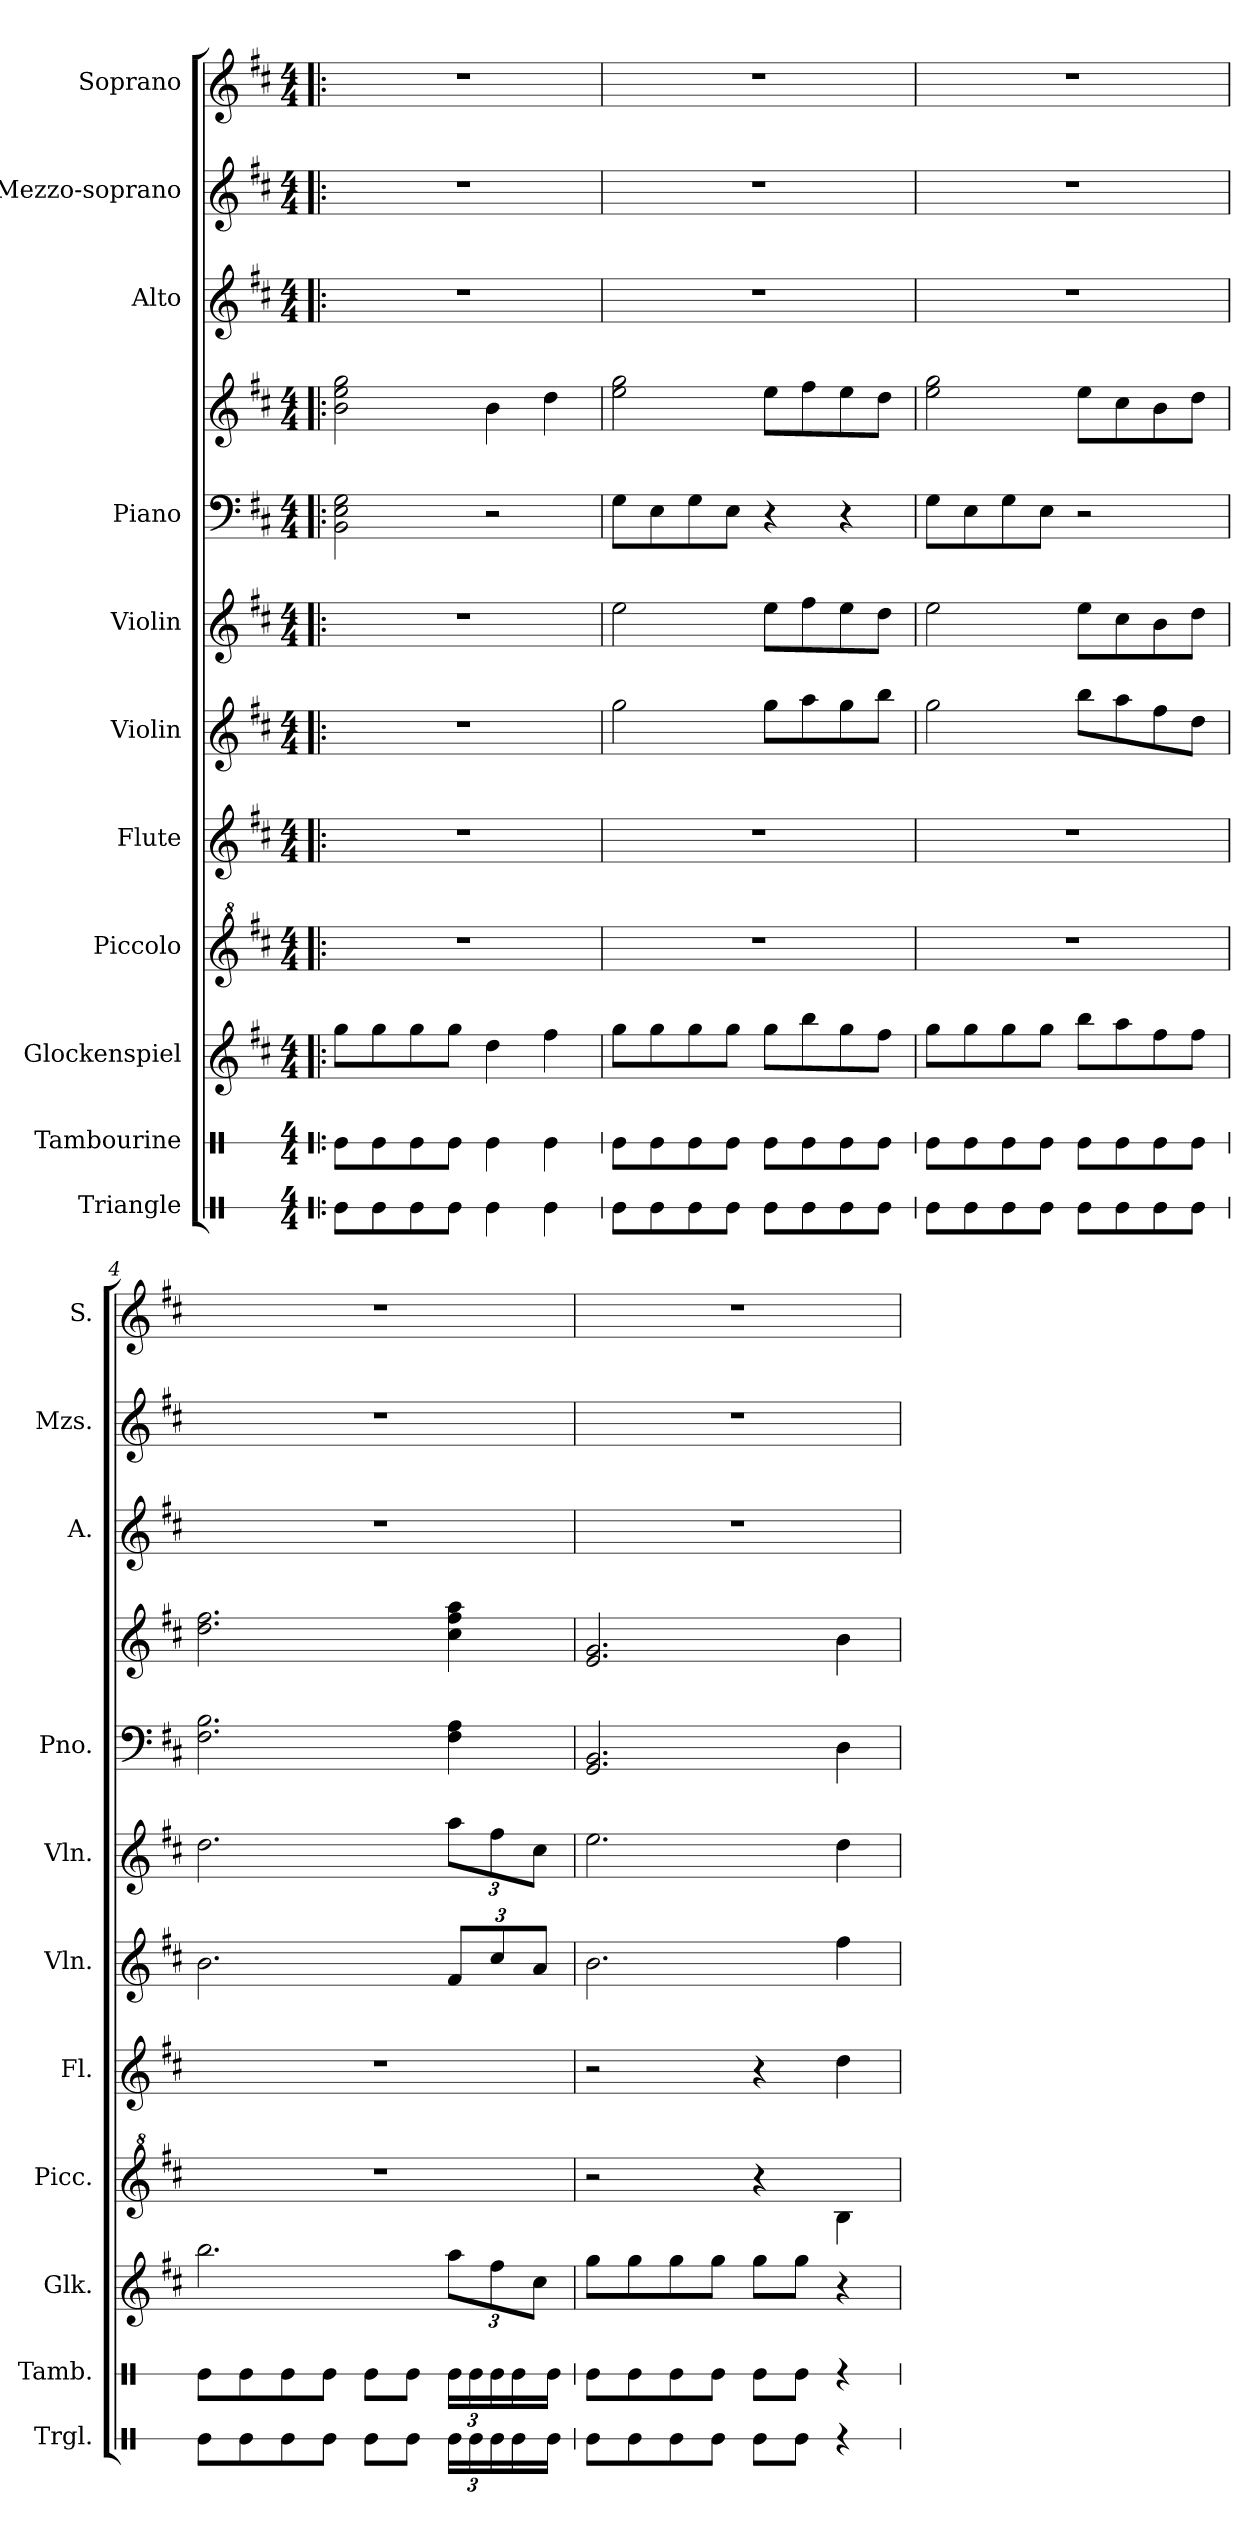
**kern	**kern	**kern	**kern	**kern	**kern	**kern	**kern	**kern	**kern	**kern	**kern
*part11	*part10	*part9	*part8	*part7	*part6	*part5	*part4	*part4	*part3	*part2	*part1
*staff12	*staff11	*staff10	*staff9	*staff8	*staff7	*staff6	*staff5	*staff4	*staff3	*staff2	*staff1
*I"Triangle	*I"Tambourine	*I"Glockenspiel	*I"Piccolo	*I"Flute	*I"Violin	*I"Violin	*I"Piano	*	*I"Alto	*I"Mezzo-soprano	*I"Soprano
*I'Trgl.	*I'Tamb.	*I'Glk.	*I'Picc.	*I'Fl.	*I'Vln.	*I'Vln.	*I'Pno.	*	*I'A.	*I'Mzs.	*I'S.
*stria1	*stria1	*	*	*	*	*	*	*	*	*	*
*clefX	*clefX	*clefG2	*clefG^2	*clefG2	*clefG2	*clefG2	*clefF4	*clefG2	*clefG2	*clefG2	*clefG2
*	*	*ITrd-14c-24	*ITrd-7c-12	*	*	*	*	*	*	*	*
*k[]	*k[]	*k[f#c#]	*k[f#c#]	*k[f#c#]	*k[f#c#]	*k[f#c#]	*k[f#c#]	*k[f#c#]	*k[f#c#]	*k[f#c#]	*k[f#c#]
*M4/4	*M4/4	*M4/4	*M4/4	*M4/4	*M4/4	*M4/4	*M4/4	*M4/4	*M4/4	*M4/4	*M4/4
=1!|:	=1!|:	=1!|:	=1!|:	=1!|:	=1!|:	=1!|:	=1!|:	=1!|:	=1!|:	=1!|:	=1!|:
8Re\L	8Re\L	8gggg\L	1r	1r	1r	1r	2BB\ 2E\ 2G\	2b\ 2ee\ 2gg\	1r	1r	1r
8Re\	8Re\	8gggg\	.	.	.	.	.	.	.	.	.
8Re\	8Re\	8gggg\	.	.	.	.	.	.	.	.	.
8Re\J	8Re\J	8gggg\J	.	.	.	.	.	.	.	.	.
4Re\	4Re\	4dddd\	.	.	.	.	2r	4b\	.	.	.
4Re\	4Re\	4ffff#\	.	.	.	.	.	4dd\	.	.	.
=2	=2	=2	=2	=2	=2	=2	=2	=2	=2	=2	=2
8Re\L	8Re\L	8gggg\L	1r	1r	2gg\	2ee\	8G\L	2ee\ 2gg\	1r	1r	1r
8Re\	8Re\	8gggg\	.	.	.	.	8E\	.	.	.	.
8Re\	8Re\	8gggg\	.	.	.	.	8G\	.	.	.	.
8Re\J	8Re\J	8gggg\J	.	.	.	.	8E\J	.	.	.	.
8Re\L	8Re\L	8gggg\L	.	.	8gg\L	8ee\L	4r	8ee\L	.	.	.
8Re\	8Re\	8bbbb\	.	.	8aa\	8ff#\	.	8ff#\	.	.	.
8Re\	8Re\	8gggg\	.	.	8gg\	8ee\	4r	8ee\	.	.	.
8Re\J	8Re\J	8ffff#\J	.	.	8bb\J	8dd\J	.	8dd\J	.	.	.
=3	=3	=3	=3	=3	=3	=3	=3	=3	=3	=3	=3
8Re\L	8Re\L	8gggg\L	1r	1r	2gg\	2ee\	8G\L	2ee\ 2gg\	1r	1r	1r
8Re\	8Re\	8gggg\	.	.	.	.	8E\	.	.	.	.
8Re\	8Re\	8gggg\	.	.	.	.	8G\	.	.	.	.
8Re\J	8Re\J	8gggg\J	.	.	.	.	8E\J	.	.	.	.
8Re\L	8Re\L	8bbbb\L	.	.	8bb\L	8ee\L	2r	8ee\L	.	.	.
8Re\	8Re\	8aaaa\	.	.	8aa\	8cc#\	.	8cc#\	.	.	.
8Re\	8Re\	8ffff#\	.	.	8ff#\	8b\	.	8b\	.	.	.
8Re\J	8Re\J	8ffff#\J	.	.	8dd\J	8dd\J	.	8dd\J	.	.	.
=4	=4	=4	=4	=4	=4	=4	=4	=4	=4	=4	=4
8Re\L	8Re\L	2.bbbb\	1r	1r	2.b\	2.dd\	2.F#\ 2.B\	2.dd\ 2.ff#\	1r	1r	1r
8Re\	8Re\	.	.	.	.	.	.	.	.	.	.
8Re\	8Re\	.	.	.	.	.	.	.	.	.	.
8Re\J	8Re\J	.	.	.	.	.	.	.	.	.	.
8Re\L	8Re\L	.	.	.	.	.	.	.	.	.	.
8Re\J	8Re\J	.	.	.	.	.	.	.	.	.	.
*Xbrackettup	*Xbrackettup	*Xbrackettup	*	*	*Xbrackettup	*Xbrackettup	*	*	*	*	*
24Re\LL	24Re\LL	12aaaa\L	.	.	12f#/L	12aa\L	4F#\ 4A\	4cc#\ 4ff#\ 4aa\	.	.	.
24Re\	24Re\	.	.	.	.	.	.	.	.	.	.
24Re\	24Re\	12ffff#\	.	.	12cc#/	12ff#\	.	.	.	.	.
16Re\	16Re\	.	.	.	.	.	.	.	.	.	.
.	.	12cccc#\J	.	.	12a/J	12cc#\J	.	.	.	.	.
16Re\JJ	16Re\JJ	.	.	.	.	.	.	.	.	.	.
!!LO:PB:g=z
=5	=5	=5	=5	=5	=5	=5	=5	=5	=5	=5	=5
8Re\L	8Re\L	8gggg\L	2r	2r	2.b\	2.ee\	2.GG/ 2.BB/	2.e/ 2.g/	1r	1r	1r
8Re\	8Re\	8gggg\	.	.	.	.	.	.	.	.	.
8Re\	8Re\	8gggg\	.	.	.	.	.	.	.	.	.
8Re\J	8Re\J	8gggg\J	.	.	.	.	.	.	.	.	.
8Re\L	8Re\L	8gggg\L	4r	4r	.	.	.	.	.	.	.
8Re\J	8Re\J	8gggg\J	.	.	.	.	.	.	.	.	.
4r	4r	4r	4bb\	4dd\	4ff#\	4dd\	4D\	4b\	.	.	.
=	=	=	=	=	=	=	=	=	=	=	=
*-	*-	*-	*-	*-	*-	*-	*-	*-	*-	*-	*-
